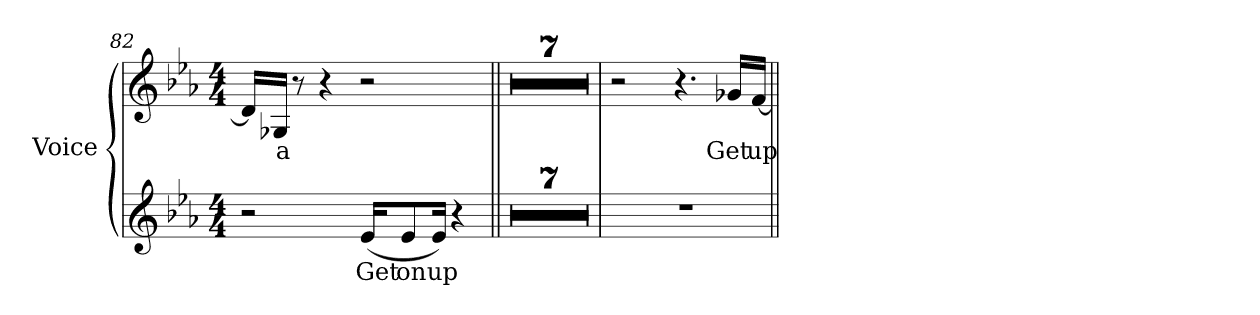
**kern	**text	**kern	**text
*part2	*part2	*part1	*part1
*staff2	*staff2	*staff1	*staff1
*I"Voice	*	*I"Voice	*
*I'Voice	*	*I'Voice	*
*clefG2	*	*clefG2	*
*k[b-e-a-]	*	*k[b-e-a-]	*
*E-:	*	*E-:	*
*M4/4	*	*M4/4	*
=82	=82	=82	=82
2r	.	16d-i/LL]	.
!	!	!	!LO:LY:b:color=#000000
.	.	16G-Xi/JJ	-a
.	.	8r	.
.	.	4r	.
!	!LO:LY:b:color=#000000	!	!
(16e-i/KL	Get	2r	.
!	!LO:LY:b:color=#000000	!	!
8e-i/	on	.	.
!	!LO:LY:b:color=#000000	!	!
16e-i/Jk)	up	.	.
4r	.	.	.
=83||	=83||	=83||	=83||
1r	.	1r	.
=84	=84	=84	=84
1r	.	1r	.
=85	=85	=85	=85
1r	.	1r	.
=86	=86	=86	=86
1r	.	1r	.
!!LO:LB:g=z
=87	=87	=87	=87
1r	.	1r	.
=88	=88	=88	=88
1r	.	1r	.
=89	=89	=89	=89
1r	.	1r	.
=90	=90	=90	=90
1r	.	2r	.
.	.	4.r	.
!	!	!	!LO:LY:b:color=#000000
.	.	16g-Xi/LL	Get
!	!	!	!LO:LY:b:color=#000000
.	.	[16fi/JJ	up
=||	=||	=||	=||
*-	*-	*-	*-
